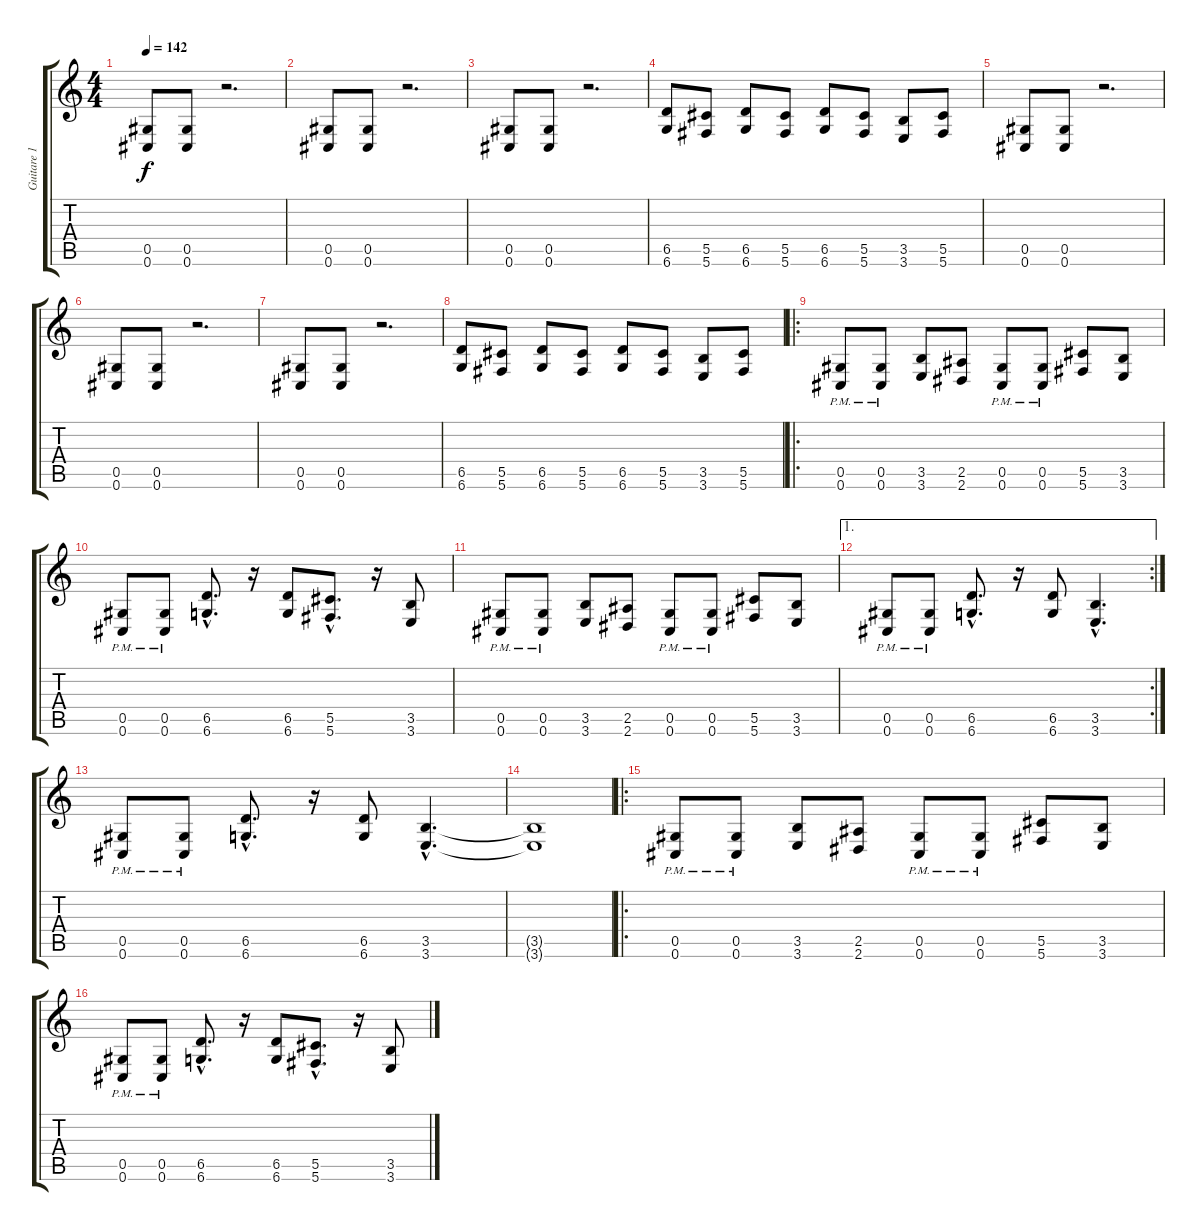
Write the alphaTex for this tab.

\track ("Guitare 1" "Guitare 1") {instrument distortionguitar}
\staff {score tabs}
\tuning (Eb4 Bb3 Gb3 Db3 Ab2 Db2) {hide}
\ts (4 4)
\tempo 142
\clef g2
\ks c
(0.5 0.6).8{dy f instrument distortionguitar} (0.5 0.6).8 r.2{d} |
(0.5 0.6).8 (0.5 0.6).8 r.2{d} |
(0.5 0.6).8 (0.5 0.6).8 r.2{d} |
(6.5 6.6).8 (5.5 5.6).8 (6.5 6.6).8 (5.5 5.6).8 (6.5 6.6).8 (5.5 5.6).8 (3.5 3.6).8 (5.5 5.6).8 |
(0.5 0.6).8 (0.5 0.6).8 r.2{d} |
(0.5 0.6).8 (0.5 0.6).8 r.2{d} |
(0.5 0.6).8 (0.5 0.6).8 r.2{d} |
(6.5 6.6).8 (5.5 5.6).8 (6.5 6.6).8 (5.5 5.6).8 (6.5 6.6).8 (5.5 5.6).8 (3.5 3.6).8 (5.5 5.6).8 |
\ro
(0.5{pm} 0.6).8 (0.5{pm} 0.6).8 (3.5 3.6).8 (2.5 2.6).8 (0.5{pm} 0.6).8 (0.5{pm} 0.6).8 (5.5 5.6).8 (3.5 3.6).8 |
(0.5{pm} 0.6).8 (0.5{pm} 0.6).8 (6.5{hac} 6.6{hac}).8{d} r.16 (6.5 6.6).8 (5.5{hac} 5.6{hac}).8{d} r.16 (3.5 3.6).8 |
(0.5{pm} 0.6).8 (0.5{pm} 0.6).8 (3.5 3.6).8 (2.5 2.6).8 (0.5{pm} 0.6).8 (0.5{pm} 0.6).8 (5.5 5.6).8 (3.5 3.6).8 |
\ae 1
\rc 2
(0.5{pm} 0.6).8 (0.5{pm} 0.6).8 (6.5{hac} 6.6{hac}).8{d} r.16 (6.5 6.6).8 (3.5{hac} 3.6{hac}).4{d} |
(0.5{pm} 0.6).8 (0.5{pm} 0.6).8 (6.5{hac} 6.6{hac}).8{d} r.16 (6.5 6.6).8 (3.5{hac} 3.6{hac}).4{d} |
(3.5{t} 3.6{t}).1 |
\ro
(0.5{pm} 0.6).8 (0.5{pm} 0.6).8 (3.5 3.6).8 (2.5 2.6).8 (0.5{pm} 0.6).8 (0.5{pm} 0.6).8 (5.5 5.6).8 (3.5 3.6).8 |
(0.5{pm} 0.6).8 (0.5{pm} 0.6).8 (6.5{hac} 6.6{hac}).8{d} r.16 (6.5 6.6).8 (5.5{hac} 5.6{hac}).8{d} r.16 (3.5 3.6).8
